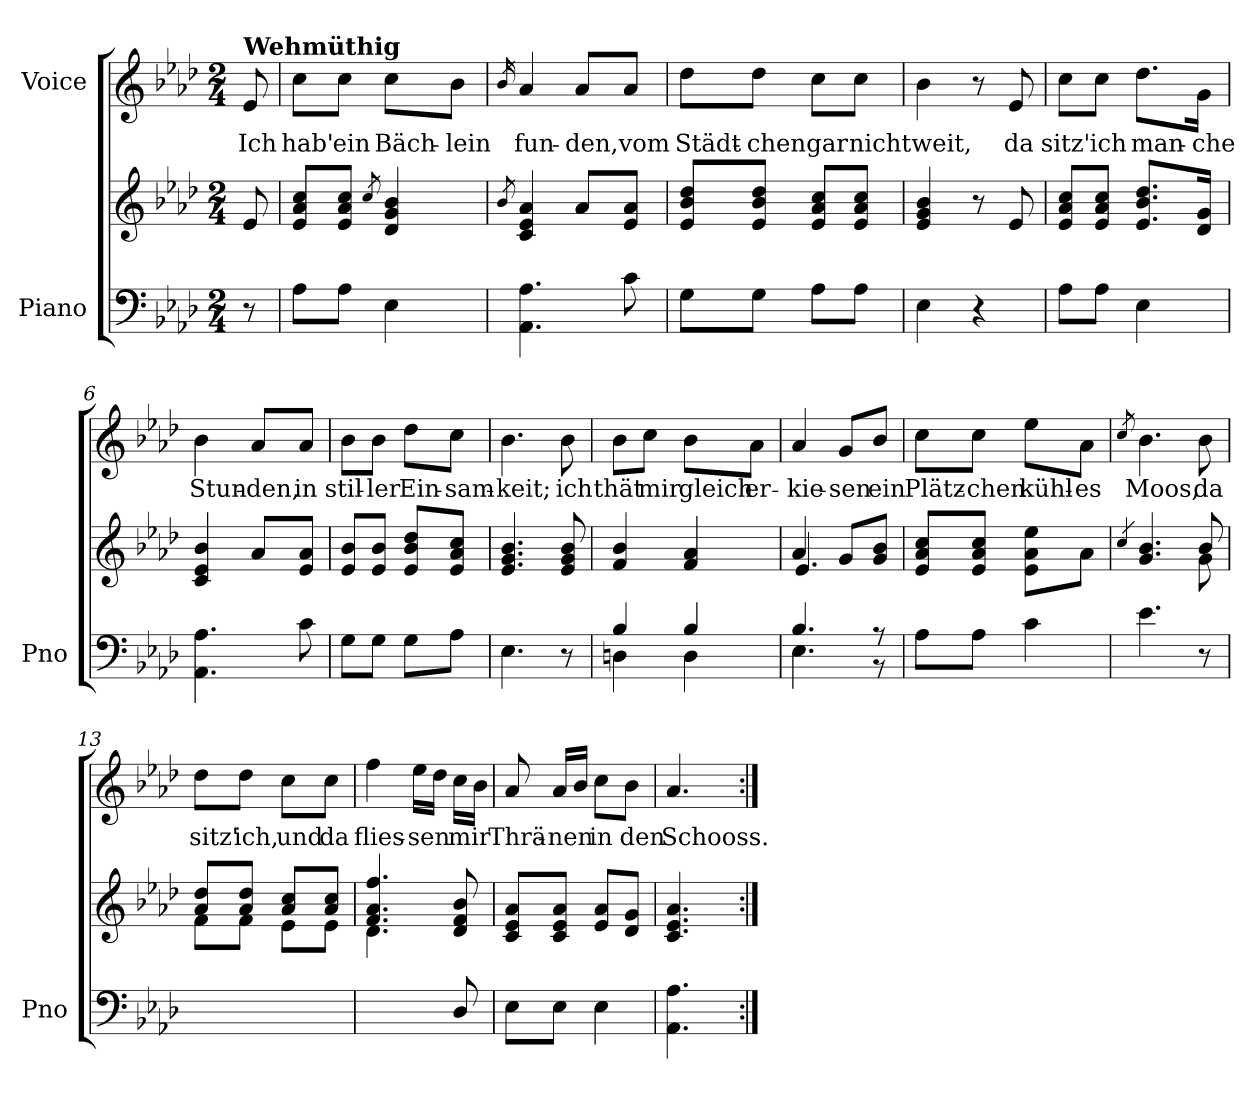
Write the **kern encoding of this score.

**kern	**kern	**kern	**text
*part2	*part2	*part1	*part1
*staff3	*staff2	*staff1	*staff1
*I"Piano	*	*I"Voice	*
*I'Pno	*	*	*
*clefF4	*clefG2	*clefG2	*
*k[b-e-a-d-]	*k[b-e-a-d-]	*k[b-e-a-d-]	*
*M2/4	*M2/4	*M2/4	*
=	=	=	=
!	!	!LO:TX:a:B:t=Wehmüthig	!
!	!	!	!LO:LY:b
8r	8e-/	8e-/	Ich
=1	=1	=1	=1
!	!	!	!LO:LY:b
8A-\L	8e-/ 8a-/ 8cc/L	8cc\L	hab'
!	!	!	!LO:LY:b
8A-\J	8e-/ 8a-/ 8cc/J	8cc\J	ein
.	8qcc/	.	.
!	!	!	!LO:LY:b
4E-\	4d-/ 4g/ 4b-/	8cc\L	Bäch-
!	!	!	!LO:LY:b
.	.	8b-\J	-lein
=2	=2	=2	=2
.	8qb-/	16qb-/	.
!	!	!	!LO:LY:b
4.AA-\ 4.A-\	4c/ 4e-/ 4a-/	4a-/	fun-
!	!	!	!LO:LY:b
.	8a-/L	8a-/L	-den,
!	!	!	!LO:LY:b
8c\	8e-/ 8a-/J	8a-/J	vom
=3	=3	=3	=3
!	!	!	!LO:LY:b
8G\L	8e-/ 8b-/ 8dd-/L	8dd-\L	Städt-
!	!	!	!LO:LY:b
8G\J	8e-/ 8b-/ 8dd-/J	8dd-\J	-chen
!	!	!	!LO:LY:b
8A-\L	8e-/ 8a-/ 8cc/L	8cc\L	gar
!	!	!	!LO:LY:b
8A-\J	8e-/ 8a-/ 8cc/J	8cc\J	nicht
=4	=4	=4	=4
!	!	!	!LO:LY:b
4E-\	4e-/ 4g/ 4b-/	4b-\	weit,
4r	8r	8r	.
!	!	!	!LO:LY:b
.	8e-/	8e-/	da
=5	=5	=5	=5
!	!	!	!LO:LY:b
8A-\L	8e-/ 8a-/ 8cc/L	8cc\L	sitz'
!	!	!	!LO:LY:b
8A-\J	8e-/ 8a-/ 8cc/J	8cc\J	ich
!	!	!	!LO:LY:b
4E-\	8.e-/ 8.b-/ 8.dd-/L	8.dd-\L	man-
!	!	!	!LO:LY:b
.	16d-/ 16g/Jk	16g\Jk	-che
!!LO:LB:g=z
=6	=6	=6	=6
!	!	!	!LO:LY:b
4.AA-\ 4.A-\	4c/ 4e-/ 4b-/	4b-\	Stun-
!	!	!	!LO:LY:b
.	8a-/L	8a-/L	-den,
!	!	!	!LO:LY:b
8c\	8e-/ 8a-/J	8a-/J	in
=7	=7	=7	=7
!	!	!	!LO:LY:b
8G\L	8e-/ 8b-/L	8b-\L	stil-
!	!	!	!LO:LY:b
8G\J	8e-/ 8b-/J	8b-\J	-ler
!	!	!	!LO:LY:b
8G\L	8e-/ 8b-/ 8dd-/L	8dd-\L	Ein-
!	!	!	!LO:LY:b
8A-\J	8e-/ 8a-/ 8cc/J	8cc\J	-sam-
=8	=8	=8	=8
!	!	!	!LO:LY:b
4.E-\	4.e-/ 4.g/ 4.b-/	4.b-\	-keit;
!	!	!	!LO:LY:b
8r	8e-/ 8g/ 8b-/	8b-\	ich
=9	=9	=9	=9
*^	*	*	*
!	!	!	!	!LO:LY:b
4Dn\	4B-/	4f/ 4b-/	8b-\L	thät
!	!	!	!	!LO:LY:b
.	.	.	8cc\J	mir
!	!	!	!	!LO:LY:b
4D\	4B-/	4f/ 4a-/	8b-\L	gleich
!	!	!	!	!LO:LY:b
.	.	.	8a-\J	er-
=10	=10	=10	=10	=10
*	*	*^	*	*
!	!	!	!	!	!LO:LY:b
4.E-\	4.B-/	4a-/	4.e-/	4a-/	-kie-
!	!	!	!	!	!LO:LY:b
.	.	8g/L	.	8g/L	-sen
!	!	!	!	!	!LO:LY:b
8r	8r	8g/ 8b-/J	8rgyy	8b-/J	ein
=11	=11	=11	=11	=11	=11
!	!	!	!	!	!LO:LY:b
*v	*v	*	*	*	*
*	*v	*v	*	*
8A-\L	8e-/ 8a-/ 8cc/L	8cc\L	Plätz-
!	!	!	!LO:LY:b
8A-\J	8e-/ 8a-/ 8cc/J	8cc\J	-chen
!	!	!	!LO:LY:b
4c\	8e-\ 8a-\ 8ee-\L	8ee-\L	kühl-
!	!	!	!LO:LY:b
.	8a-\J	8a-\J	-es
!!LO:LB:g=z
=12	=12	=12	=12
.	4qcc/	8qcc/	.
*	*^	*	*
!	!	!	!	!LO:LY:b
4.e-\	4.g/ 4.b-/	4.rgyy	4.b-\	Moos,
!	!	!	!	!LO:LY:b
8r	8b-/	8g\	8b-\	da
=13	=13	=13	=13	=13
!	!	!	!	!LO:LY:b
2ryy	8a-/ 8dd-/L	8f\L	8dd-\L	sitz'
!	!	!	!	!LO:LY:b
.	8a-/ 8dd-/J	8f\J	8dd-\J	ich,
!	!	!	!	!LO:LY:b
.	8a-/ 8cc/L	8e-\L	8cc\L	und
!	!	!	!	!LO:LY:b
.	8a-/ 8cc/J	8e-\J	8cc\J	da
=14	=14	=14	=14	=14
!	!	!	!	!LO:LY:b
4.ryy	4.f/ 4.a-/ 4.ff/	4.d-\	4ff\	flies-
!	!	!	!	!LO:LY:b
.	.	.	16ee-\LL	-sen
.	.	.	16dd-\JJ	.
!	!	!	!	!LO:LY:b
8D-/	8d-/ 8f/ 8b-/	8ryy	16cc\LL	mir
.	.	.	16b-\JJ	.
*	*v	*v	*	*
=15	=15	=15	=15
!	!	!	!LO:LY:b
8E-\L	8c/ 8e-/ 8a-/L	8a-/	Thrä-
!	!	!	!LO:LY:b
8E-\J	8c/ 8e-/ 8a-/J	16a-/LL	-nen
.	.	16b-/JJ	.
!	!	!	!LO:LY:b
4E-\	8e-/ 8a-/L	8cc\L	in
!	!	!	!LO:LY:b
.	8d-/ 8g/J	8b-\J	den
=16	=16	=16	=16
!	!	!	!LO:LY:b
4.AA-\ 4.A-\	4.c/ 4.e-/ 4.a-/	4.a-/	Schooss.
=:|!	=:|!	=:|!	=:|!
*-	*-	*-	*-
